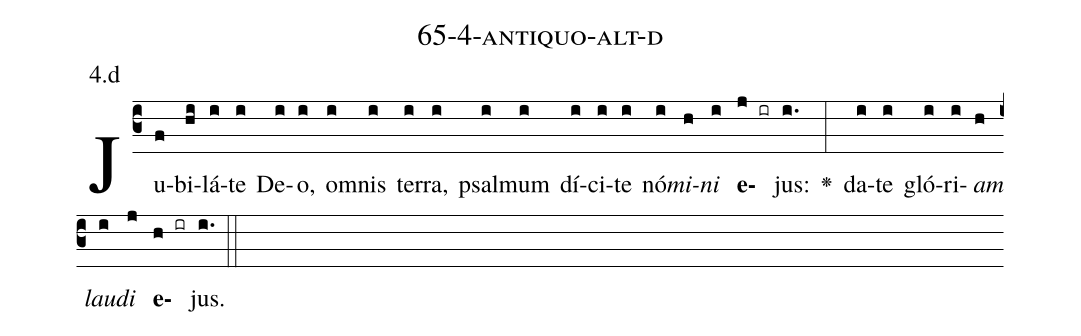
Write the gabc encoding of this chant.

name: 65-4-antiquo-alt-d;
annotation: 4.d;
%%
(c3)Ju(f)bi(hi)lá(i)te(i) De(i)o,(i) om(i)nis(i) ter(i)ra,(i) psal(i)mum(i) dí(i)ci(i)te(i) nó(i)<i>mi</i>(h)<i>ni</i>(i) <b>e</b>(j ir)jus:(i.) <v>\greheightstar</v>(:) da(i)te(i) gló(i)ri(i)<i>am</i>(h) <i>lau</i>(i)<i>di</i>(j) <b>e</b>(h ir)jus.(i.) (::)


%E(i) u(h) o(i) u(j) a(h) e.(i.) (::)
